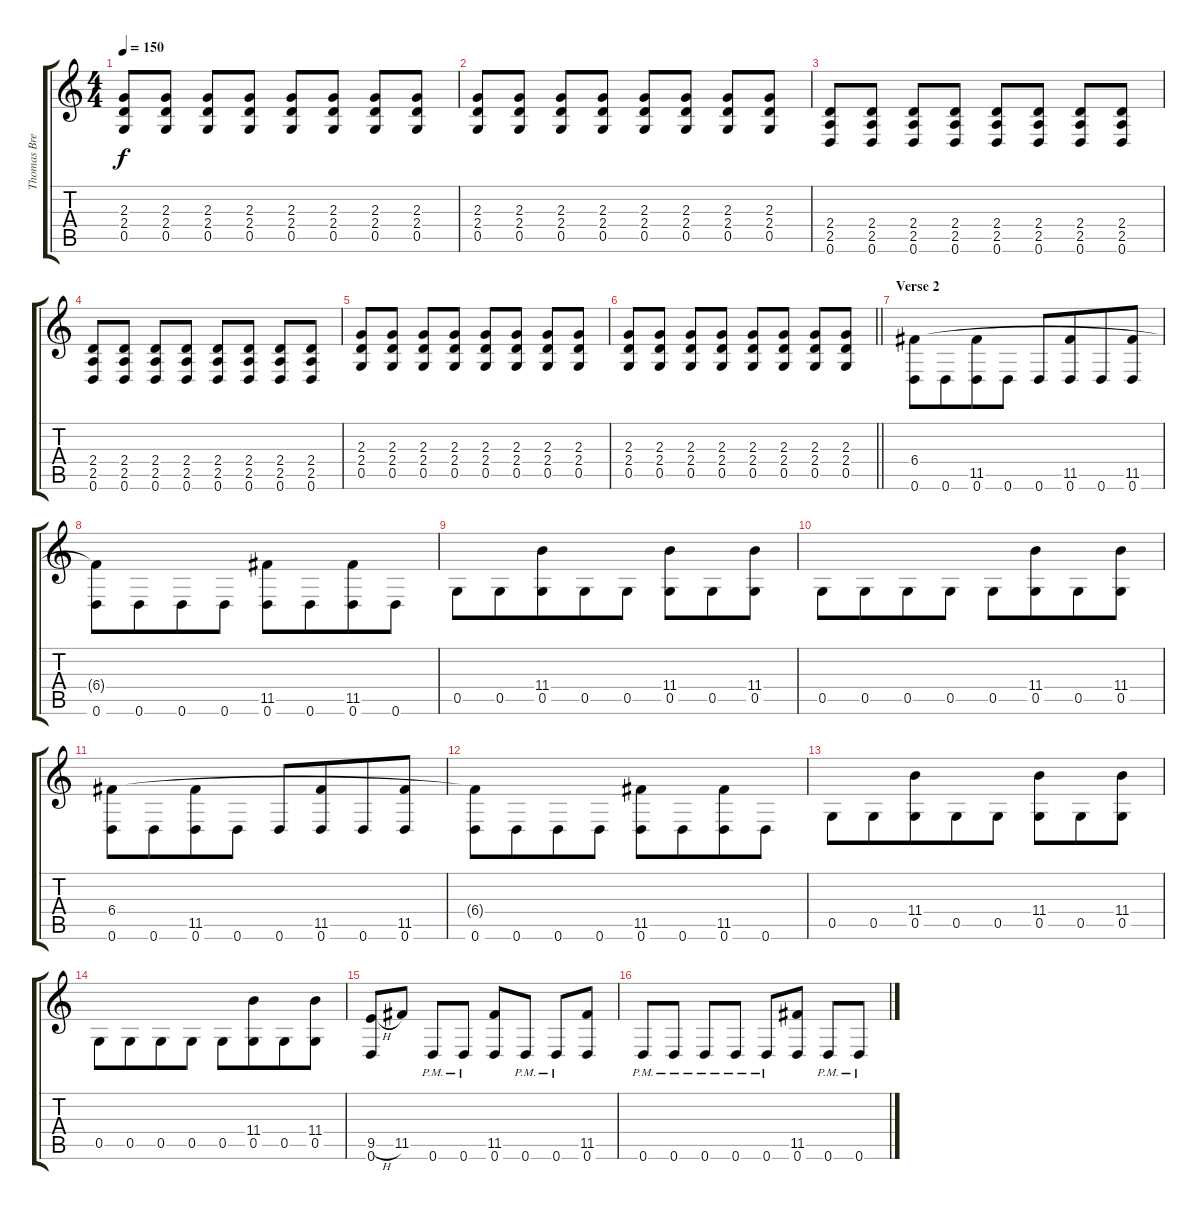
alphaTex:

\track ("Thomas Bredahl Rythm" "Thomas Bre") {instrument distortionguitar}
\staff {score tabs}
\tuning (D4 A3 F3 C3 G2 D2) {hide}
\ts (4 4)
\tempo 150
\clef g2
\ks c
(2.3 2.4 0.5).8{dy f} (2.3 2.4 0.5).8 (2.3 2.4 0.5).8 (2.3 2.4 0.5).8 (2.3 2.4 0.5).8 (2.3 2.4 0.5).8 (2.3 2.4 0.5).8 (2.3 2.4 0.5).8 |
(2.3 2.4 0.5).8 (2.3 2.4 0.5).8 (2.3 2.4 0.5).8 (2.3 2.4 0.5).8 (2.3 2.4 0.5).8 (2.3 2.4 0.5).8 (2.3 2.4 0.5).8 (2.3 2.4 0.5).8 |
(2.4 2.5 0.6).8 (2.4 2.5 0.6).8 (2.4 2.5 0.6).8 (2.4 2.5 0.6).8 (2.4 2.5 0.6).8 (2.4 2.5 0.6).8 (2.4 2.5 0.6).8 (2.4 2.5 0.6).8 |
(2.4 2.5 0.6).8 (2.4 2.5 0.6).8 (2.4 2.5 0.6).8 (2.4 2.5 0.6).8 (2.4 2.5 0.6).8 (2.4 2.5 0.6).8 (2.4 2.5 0.6).8 (2.4 2.5 0.6).8 |
(2.3 2.4 0.5).8 (2.3 2.4 0.5).8 (2.3 2.4 0.5).8 (2.3 2.4 0.5).8 (2.3 2.4 0.5).8 (2.3 2.4 0.5).8 (2.3 2.4 0.5).8 (2.3 2.4 0.5).8 |
\barLineRight lightlight
(2.3 2.4 0.5).8 (2.3 2.4 0.5).8 (2.3 2.4 0.5).8 (2.3 2.4 0.5).8 (2.3 2.4 0.5).8 (2.3 2.4 0.5).8 (2.3 2.4 0.5).8 (2.3 2.4 0.5).8 |
\section ("" "Verse 2")
(6.4 0.6).8{beam Down} 0.6.8{beam Down beam merge} (11.5 0.6).8{beam Down} 0.6.8{beam Down} 0.6.8 (11.5 0.6).8{beam merge} 0.6.8 (11.5 0.6).8 |
(6.4{t} 0.6).8{beam Down} 0.6.8{beam Down beam merge} 0.6.8{beam Down} 0.6.8{beam Down} (11.5 0.6).8{beam Down} 0.6.8{beam Down beam merge} (11.5 0.6).8{beam Down} 0.6.8{beam Down} |
0.5.8{beam Down beam merge} 0.5.8{beam Down beam merge} (11.4 0.5).8{beam Down beam merge} 0.5.8{beam Down beam merge} 0.5.8{beam Down beam split} (11.4 0.5).8{beam Down beam merge} 0.5.8{beam Down beam merge} (11.4 0.5).8{beam Down} |
0.5.8{beam Down} 0.5.8{beam Down beam merge} 0.5.8{beam Down} 0.5.8{beam Down} 0.5.8{beam Down} (11.4 0.5).8{beam Down beam merge} 0.5.8{beam Down} (11.4 0.5).8{beam Down} |
(6.4 0.6).8{beam Down} 0.6.8{beam Down beam merge} (11.5 0.6).8{beam Down} 0.6.8{beam Down} 0.6.8 (11.5 0.6).8{beam merge} 0.6.8 (11.5 0.6).8 |
(6.4{t} 0.6).8{beam Down} 0.6.8{beam Down beam merge} 0.6.8{beam Down} 0.6.8{beam Down} (11.5 0.6).8{beam Down} 0.6.8{beam Down beam merge} (11.5 0.6).8{beam Down} 0.6.8{beam Down} |
0.5.8{beam Down beam merge} 0.5.8{beam Down beam merge} (11.4 0.5).8{beam Down beam merge} 0.5.8{beam Down beam merge} 0.5.8{beam Down beam split} (11.4 0.5).8{beam Down beam merge} 0.5.8{beam Down beam merge} (11.4 0.5).8{beam Down} |
0.5.8{beam Down} 0.5.8{beam Down beam merge} 0.5.8{beam Down} 0.5.8{beam Down} 0.5.8{beam Down} (11.4 0.5).8{beam Down beam merge} 0.5.8{beam Down} (11.4 0.5).8{beam Down} |
(9.5{h} 0.6).8 11.5.8 0.6{pm}.8 0.6{pm}.8 (11.5 0.6).8 0.6{pm}.8 0.6{pm}.8 (11.5 0.6).8 |
0.6{pm}.8 0.6{pm}.8 0.6{pm}.8 0.6{pm}.8 0.6{pm}.8 (11.5 0.6).8 0.6{pm}.8 0.6{pm}.8
